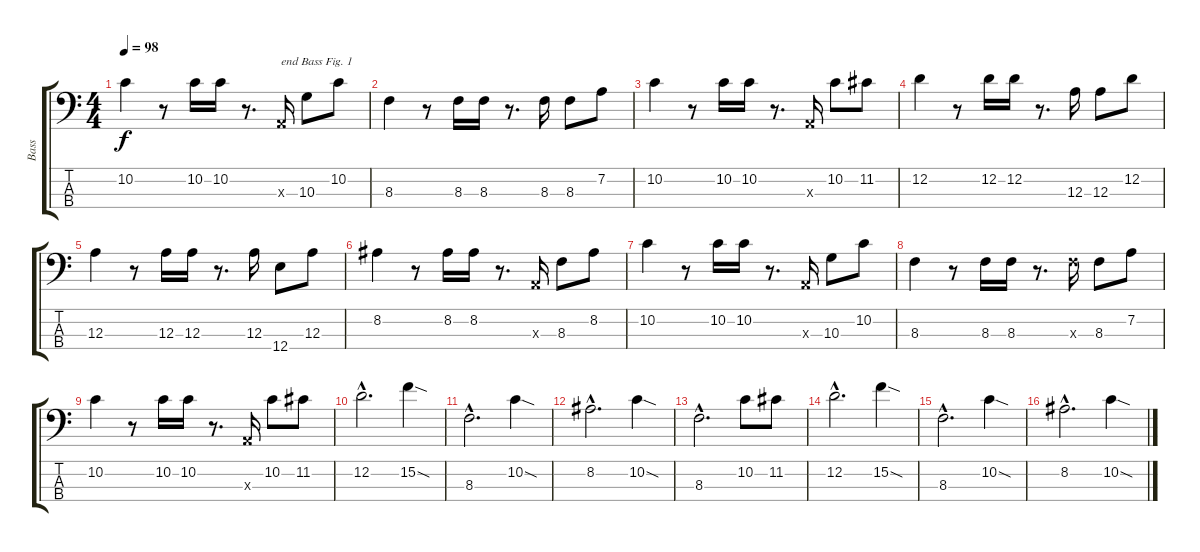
\track ("Bass" "Bass") {instrument electricbassfinger}
\staff {score tabs}
\tuning (G2 D2 A1 E1) {hide}
\ts (4 4)
\tempo 98
\clef f4
\ks c
10.2.4{dy f} r.8 10.2.16 10.2.16 r.8{d} 0.3{x}.16{txt "end Bass Fig. 1"} 10.3.8 10.2.8 |
8.3.4 r.8 8.3.16 8.3.16 r.8{d} 8.3.16 8.3.8 7.2.8 |
10.2.4 r.8 10.2.16 10.2.16 r.8{d} 0.3{x}.16 10.2.8 11.2.8 |
12.2.4 r.8 12.2.16 12.2.16 r.8{d} 12.3.16 12.3.8 12.2.8 |
12.3.4 r.8 12.3.16 12.3.16 r.8{d} 12.3.16 12.4.8 12.3.8 |
8.2.4 r.8 8.2.16 8.2.16 r.8{d} 0.3{x}.16 8.3.8 8.2.8 |
10.2.4 r.8 10.2.16 10.2.16 r.8{d} 0.3{x}.16 10.3.8 10.2.8 |
8.3.4 r.8 8.3.16 8.3.16 r.8{d} 8.3{x}.16 8.3.8 7.2.8 |
10.2.4 r.8 10.2.16 10.2.16 r.8{d} 0.3{x}.16 10.2.8 11.2.8 |
12.2{hac}.2{d} 15.2{sod}.4 |
8.3{hac}.2{d} 10.2{sod}.4 |
8.2{hac}.2{d} 10.2{sod}.4 |
8.3{hac}.2{d} 10.2.8 11.2.8 |
12.2{hac}.2{d} 15.2{sod}.4 |
8.3{hac}.2{d} 10.2{sod}.4 |
8.2{hac}.2{d} 10.2{sod}.4
